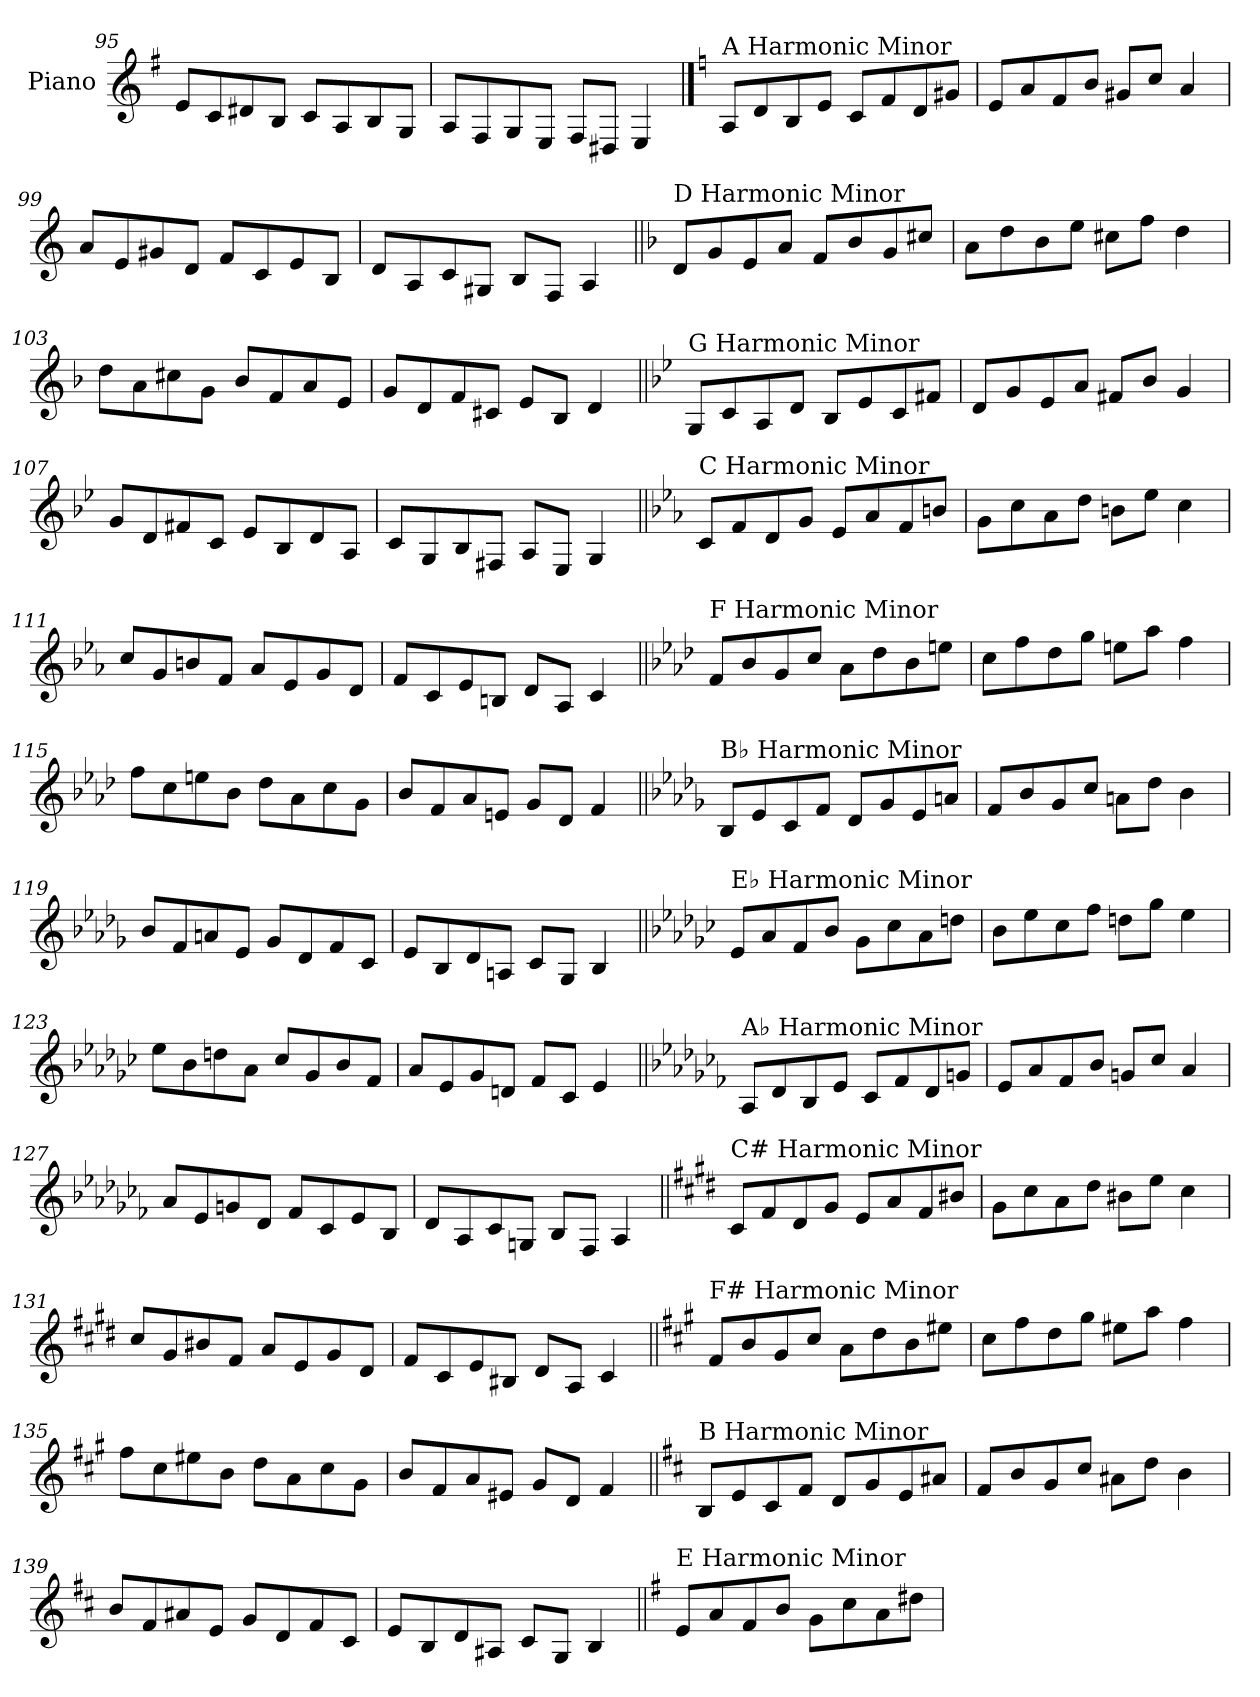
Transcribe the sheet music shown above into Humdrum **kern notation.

**kern
*part1
*staff1
*I"Piano
*I'Pno.
*clefG2
*k[f#]
=95
8e/L
8c/
8d#X/
8B/J
8c/L
8A/
8B/
8G/J
=96
8A/L
8F#/
8G/
8E/J
8F#/L
8D#X/J
4E/
!!LO:PB:g=z
==97
*k[]
!LO:TX:a:t=A Harmonic Minor
8A/L
8d/
8B/
8e/J
8c/L
8f/
8d/
8g#X/J
=98
8e/L
8a/
8f/
8b/J
8g#X/L
8cc/J
4a/
=99
8a/L
8e/
8g#X/
8d/J
8f/L
8c/
8e/
8B/J
=100
8d/L
8A/
8c/
8G#X/J
8B/L
8F/J
4A/
!!LO:LB:g=z
=101||
*k[b-]
!LO:TX:a:t=D Harmonic Minor
8d/L
8g/
8e/
8a/J
8f/L
8b-/
8g/
8cc#X/J
=102
8a\L
8dd\
8b-\
8ee\J
8cc#X\L
8ff\J
4dd\
=103
8dd\L
8a\
8cc#X\
8g\J
8b-/L
8f/
8a/
8e/J
=104
8g/L
8d/
8f/
8c#X/J
8e/L
8B-/J
4d/
!!LO:LB:g=z
=105||
*k[b-e-]
!LO:TX:a:t=G Harmonic Minor
8G/L
8c/
8A/
8d/J
8B-/L
8e-/
8c/
8f#X/J
=106
8d/L
8g/
8e-/
8a/J
8f#X/L
8b-/J
4g/
=107
8g/L
8d/
8f#X/
8c/J
8e-/L
8B-/
8d/
8A/J
=108
8c/L
8G/
8B-/
8F#X/J
8A/L
8E-/J
4G/
!!LO:LB:g=z
=109||
*k[b-e-a-]
!LO:TX:a:t=C Harmonic Minor
8c/L
8f/
8d/
8g/J
8e-/L
8a-/
8f/
8bn/J
=110
8g\L
8cc\
8a-\
8dd\J
8bn\L
8ee-\J
4cc\
=111
8cc/L
8g/
8bn/
8f/J
8a-/L
8e-/
8g/
8d/J
=112
8f/L
8c/
8e-/
8Bn/J
8d/L
8A-/J
4c/
!!LO:LB:g=z
=113||
*k[b-e-a-d-]
!LO:TX:a:t=F Harmonic Minor
8f/L
8b-/
8g/
8cc/J
8a-\L
8dd-\
8b-\
8een\J
=114
8cc\L
8ff\
8dd-\
8gg\J
8een\L
8aa-\J
4ff\
=115
8ff\L
8cc\
8een\
8b-\J
8dd-\L
8a-\
8cc\
8g\J
=116
8b-/L
8f/
8a-/
8en/J
8g/L
8d-/J
4f/
!!LO:LB:g=z
=117||
*k[b-e-a-d-g-]
!LO:TX:a:t=B♭ Harmonic Minor
8B-/L
8e-/
8c/
8f/J
8d-/L
8g-/
8e-/
8an/J
=118
8f/L
8b-/
8g-/
8cc/J
8an\L
8dd-\J
4b-\
=119
8b-/L
8f/
8an/
8e-/J
8g-/L
8d-/
8f/
8c/J
=120
8e-/L
8B-/
8d-/
8An/J
8c/L
8G-/J
4B-/
!!LO:LB:g=z
=121||
*k[b-e-a-d-g-c-]
!LO:TX:a:t=E♭ Harmonic Minor
8e-/L
8a-/
8f/
8b-/J
8g-\L
8cc-\
8a-\
8ddn\J
=122
8b-\L
8ee-\
8cc-\
8ff\J
8ddn\L
8gg-\J
4ee-\
=123
8ee-\L
8b-\
8ddn\
8a-\J
8cc-/L
8g-/
8b-/
8f/J
=124
8a-/L
8e-/
8g-/
8dn/J
8f/L
8c-/J
4e-/
!!LO:LB:g=z
=125||
*k[b-e-a-d-g-c-f-]
!LO:TX:a:t=A♭ Harmonic Minor
8A-/L
8d-/
8B-/
8e-/J
8c-/L
8f-/
8d-/
8gn/J
=126
8e-/L
8a-/
8f-/
8b-/J
8gn/L
8cc-/J
4a-/
=127
8a-/L
8e-/
8gn/
8d-/J
8f-/L
8c-/
8e-/
8B-/J
=128
8d-/L
8A-/
8c-/
8Gn/J
8B-/L
8F-/J
4A-/
!!LO:LB:g=z
=129||
*k[f#c#g#d#]
!LO:TX:a:t=C# Harmonic Minor
8c#/L
8f#/
8d#/
8g#/J
8e/L
8a/
8f#/
8b#X/J
=130
8g#\L
8cc#\
8a\
8dd#\J
8b#X\L
8ee\J
4cc#\
=131
8cc#/L
8g#/
8b#X/
8f#/J
8a/L
8e/
8g#/
8d#/J
=132
8f#/L
8c#/
8e/
8B#X/J
8d#/L
8A/J
4c#/
!!LO:LB:g=z
=133||
*k[f#c#g#]
!LO:TX:a:t=F# Harmonic Minor
8f#/L
8b/
8g#/
8cc#/J
8a\L
8dd\
8b\
8ee#X\J
=134
8cc#\L
8ff#\
8dd\
8gg#\J
8ee#X\L
8aa\J
4ff#\
=135
8ff#\L
8cc#\
8ee#X\
8b\J
8dd\L
8a\
8cc#\
8g#\J
=136
8b/L
8f#/
8a/
8e#X/J
8g#/L
8d/J
4f#/
!!LO:LB:g=z
=137||
*k[f#c#]
!LO:TX:a:t=B Harmonic Minor
8B/L
8e/
8c#/
8f#/J
8d/L
8g/
8e/
8a#X/J
=138
8f#/L
8b/
8g/
8cc#/J
8a#X\L
8dd\J
4b\
=139
8b/L
8f#/
8a#X/
8e/J
8g/L
8d/
8f#/
8c#/J
=140
8e/L
8B/
8d/
8A#X/J
8c#/L
8G/J
4B/
!!LO:LB:g=z
=141||
*k[f#]
!LO:TX:a:t=E Harmonic Minor
8e/L
8a/
8f#/
8b/J
8g\L
8cc\
8a\
8dd#X\J
=
*-
